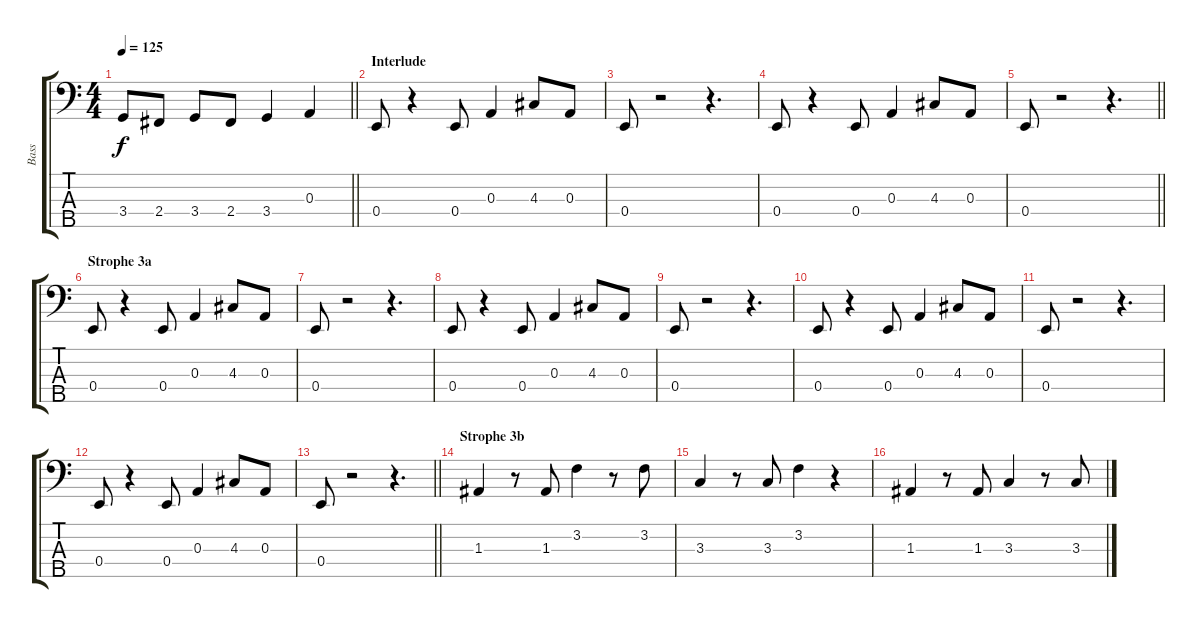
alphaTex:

\track ("Bass" "Bass") {instrument electricbassfinger}
\staff {score tabs}
\tuning (G2 D2 A1 E1 B0) {hide}
\ts (4 4)
\tempo 125
\clef f4
\barLineRight lightlight
\ks c
3.4.8{dy f} 2.4.8 3.4.8 2.4.8 3.4.4 0.3.4 |
\section ("" "Interlude")
0.4.8 r.4 0.4.8 0.3.4 4.3.8 0.3.8 |
0.4.8 r.2 r.4{d} |
0.4.8 r.4 0.4.8 0.3.4 4.3.8 0.3.8 |
\barLineRight lightlight
0.4.8 r.2 r.4{d} |
\section ("" "Strophe 3a")
0.4.8 r.4 0.4.8 0.3.4 4.3.8 0.3.8 |
0.4.8 r.2 r.4{d} |
0.4.8 r.4 0.4.8 0.3.4 4.3.8 0.3.8 |
0.4.8 r.2 r.4{d} |
0.4.8 r.4 0.4.8 0.3.4 4.3.8 0.3.8 |
0.4.8 r.2 r.4{d} |
0.4.8 r.4 0.4.8 0.3.4 4.3.8 0.3.8 |
\barLineRight lightlight
0.4.8 r.2 r.4{d} |
\section ("" "Strophe 3b")
1.3.4 r.8 1.3.8 3.2.4 r.8 3.2.8 |
3.3.4 r.8 3.3.8 3.2.4 r.4 |
1.3.4 r.8 1.3.8 3.3.4 r.8 3.3.8
